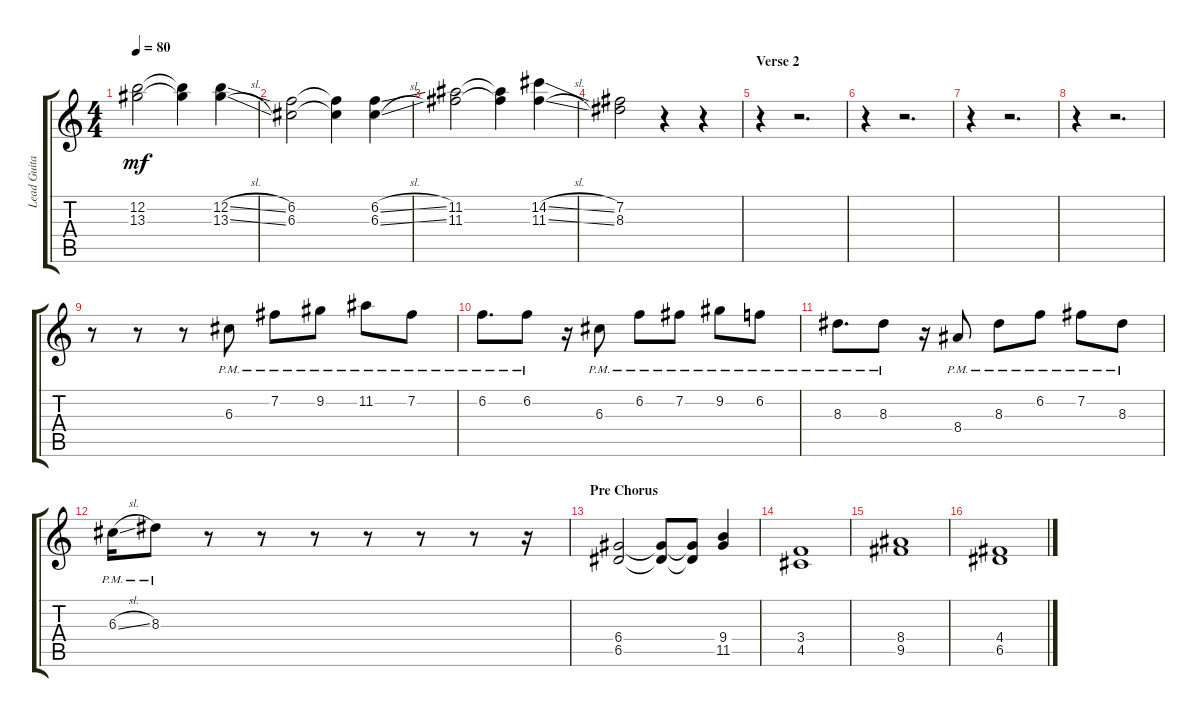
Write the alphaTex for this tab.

\track ("Lead Guitar" "Lead Guita") {instrument overdrivenguitar}
\staff {score tabs}
\tuning (E4 B3 G3 D3 A2 E2) {hide}
\ts (4 4)
\tempo 80
\clef g2
\ks c
(12.2 13.3).2{dy mf} (12.2{t} 13.3{t}).4 (12.2{sl} 13.3{sl}).4 |
(6.2 6.3).2 (6.2{t} 6.3{t}).4 (6.2{sl} 6.3{sl}).4 |
(11.2 11.3).2 (11.2{t} 11.3{t}).4 (14.2{sl} 11.3{sl}).4 |
(7.2 8.3).2 r.4 r.4 |
\section ("" "Verse 2")
r.4 r.2{d} |
r.4 r.2{d} |
r.4 r.2{d} |
r.4 r.2{d} |
r.8 r.8 r.8 6.3{pm}.8 7.2{pm}.8 9.2{pm}.8 11.2{pm}.8 7.2{pm}.8 |
6.2{pm}.8{d} 6.2{pm}.8 r.16 6.3{pm}.8 6.2{pm}.8 7.2{pm}.8 9.2{pm}.8 6.2{pm}.8 |
8.3{pm}.8{d} 8.3{pm}.8 r.16 8.4{pm}.8 8.3{pm}.8 6.2{pm}.8 7.2{pm}.8 8.3{pm}.8 |
6.3{sl pm}.16 8.3{pm}.8 r.8 r.8 r.8 r.8 r.8 r.8 r.16 |
\section ("" "Pre Chorus")
(6.4 6.5).2 (6.4{t} 6.5{t}).8 (6.4{t} 6.5{t}).8 (9.4 11.5).4 |
(3.4 4.5).1 |
(8.4 9.5).1 |
(4.4 6.5).1
